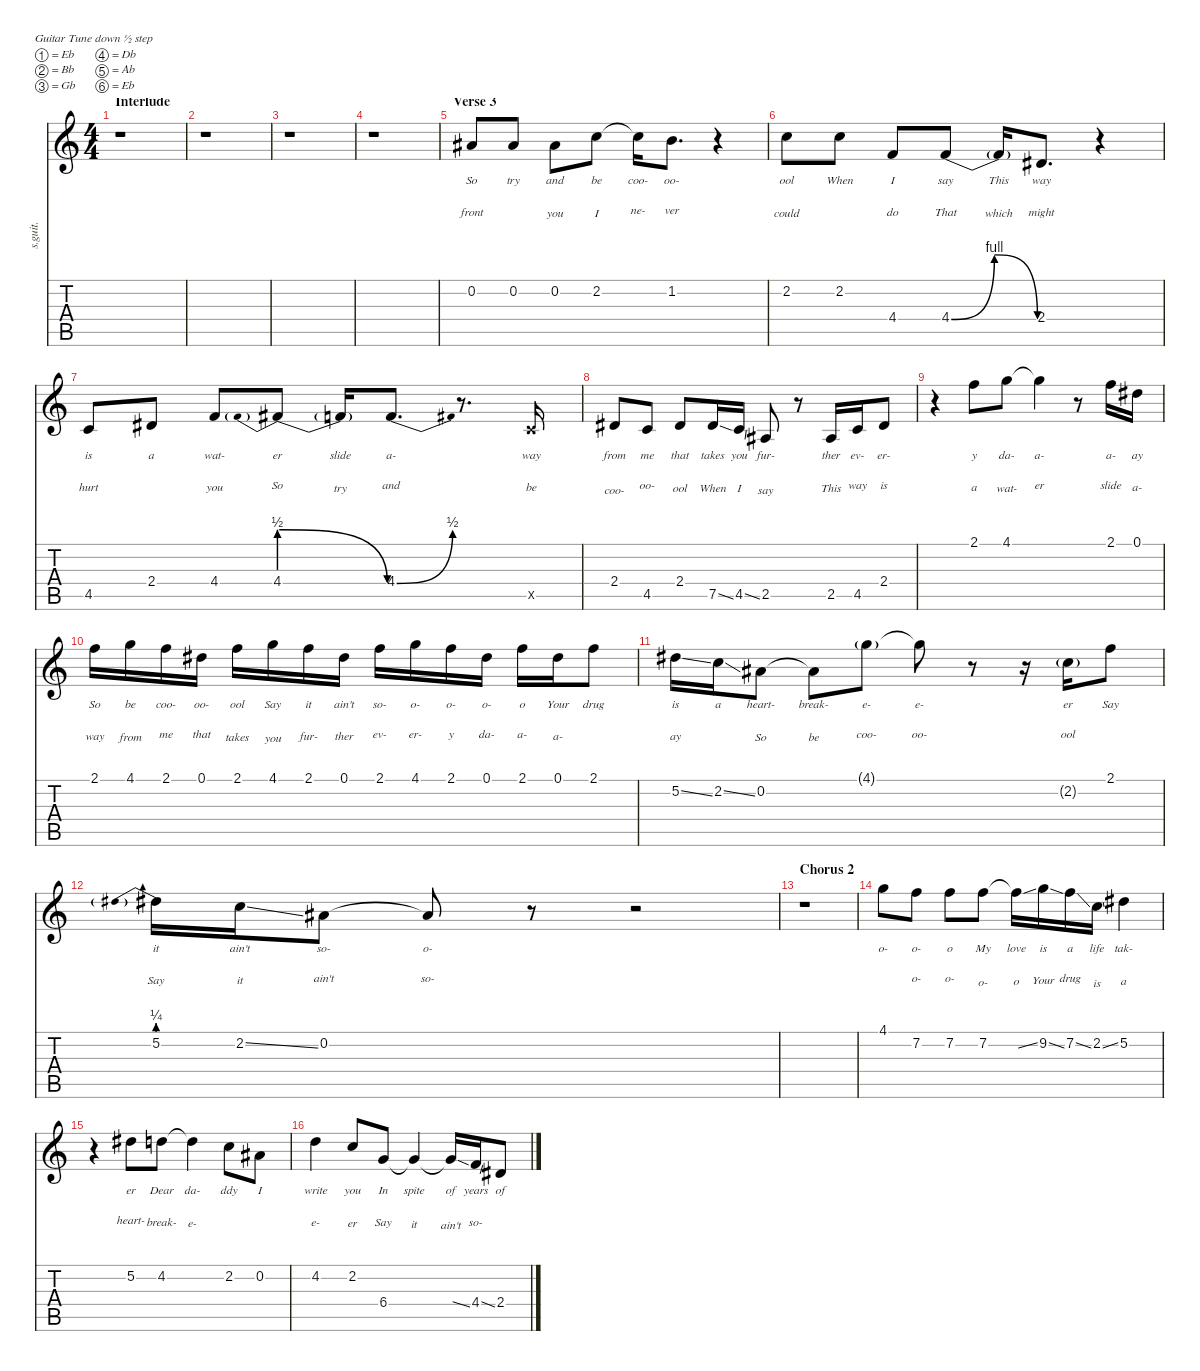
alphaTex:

\defaultSystemsLayout 4
\hideDynamics
\bracketExtendMode nobrackets
\track ("Vocals (Rivers Cuomo)" "s.guit.") {instrument clarinet}
\staff {score tabs}
\tuning (Eb4 Bb3 Gb3 Db3 Ab2 Eb2)
\displaytranspose 12
\ts (4 4)
\section ("" "Interlude")
\tempo (76 hide)
\clef g2
\ks c
r.1{dy f} |
r.1 |
r.1 |
r.1 |
\section ("" "Verse 3")
0.2{acc #}.8{lyrics (0 "So") lyrics (1 "") lyrics (2 "") lyrics (3 "") lyrics (4 "") lyrics (5 "front") lyrics (6 "") lyrics (7 "") lyrics (8 "") lyrics (9 "")} 0.2{acc #}.8{lyrics (0 "try") lyrics (1 "") lyrics (2 "") lyrics (3 "") lyrics (4 "") lyrics (5 "") lyrics (6 "") lyrics (7 "") lyrics (8 "") lyrics (9 "")} 0.2{acc #}.8{lyrics (0 "and") lyrics (1 "") lyrics (2 "") lyrics (3 "") lyrics (4 "") lyrics (5 "you") lyrics (6 "") lyrics (7 "") lyrics (8 "") lyrics (9 "")} 2.2.8{lyrics (0 "be") lyrics (1 "") lyrics (2 "") lyrics (3 "") lyrics (4 "") lyrics (5 "I") lyrics (6 "") lyrics (7 "") lyrics (8 "") lyrics (9 "")} 2.2{t}.16{lyrics (0 "coo-") lyrics (1 "") lyrics (2 "") lyrics (3 "") lyrics (4 "") lyrics (5 "ne-") lyrics (6 "") lyrics (7 "") lyrics (8 "") lyrics (9 "")} 1.2.8{d lyrics (0 "oo-") lyrics (1 "") lyrics (2 "") lyrics (3 "") lyrics (4 "") lyrics (5 "ver") lyrics (6 "") lyrics (7 "") lyrics (8 "") lyrics (9 "")} r.4 |
2.2.8{lyrics (0 "ool") lyrics (1 "") lyrics (2 "") lyrics (3 "") lyrics (4 "") lyrics (5 "could") lyrics (6 "") lyrics (7 "") lyrics (8 "") lyrics (9 "")} 2.2.8{lyrics (0 "When") lyrics (1 "") lyrics (2 "") lyrics (3 "") lyrics (4 "") lyrics (5 "") lyrics (6 "") lyrics (7 "") lyrics (8 "") lyrics (9 "")} 4.4.8{lyrics (0 "I") lyrics (1 "") lyrics (2 "") lyrics (3 "") lyrics (4 "") lyrics (5 "do") lyrics (6 "") lyrics (7 "") lyrics (8 "") lyrics (9 "")} 4.4{be (bendrelease 0 0 30 4 30 4 60 0)}.8{lyrics (0 "say") lyrics (1 "") lyrics (2 "") lyrics (3 "") lyrics (4 "") lyrics (5 "That") lyrics (6 "") lyrics (7 "") lyrics (8 "") lyrics (9 "")} 4.4{t}.16{lyrics (0 "This") lyrics (1 "") lyrics (2 "") lyrics (3 "") lyrics (4 "") lyrics (5 "which") lyrics (6 "") lyrics (7 "") lyrics (8 "") lyrics (9 "")} 2.4{acc #}.8{d lyrics (0 "way") lyrics (1 "") lyrics (2 "") lyrics (3 "") lyrics (4 "") lyrics (5 "might") lyrics (6 "") lyrics (7 "") lyrics (8 "") lyrics (9 "")} r.4 |
4.5.8{lyrics (0 "is") lyrics (1 "") lyrics (2 "") lyrics (3 "") lyrics (4 "") lyrics (5 "hurt") lyrics (6 "") lyrics (7 "") lyrics (8 "") lyrics (9 "")} 2.4{acc #}.8{lyrics (0 "a") lyrics (1 "") lyrics (2 "") lyrics (3 "") lyrics (4 "") lyrics (5 "") lyrics (6 "") lyrics (7 "") lyrics (8 "") lyrics (9 "")} 4.4.8{lyrics (0 "wat-") lyrics (1 "") lyrics (2 "") lyrics (3 "") lyrics (4 "") lyrics (5 "you") lyrics (6 "") lyrics (7 "") lyrics (8 "") lyrics (9 "")} 4.4{be (prebendrelease 0 2 19.8 0)}.8{lyrics (0 "er") lyrics (1 "") lyrics (2 "") lyrics (3 "") lyrics (4 "") lyrics (5 "So") lyrics (6 "") lyrics (7 "") lyrics (8 "") lyrics (9 "")} 4.4{t}.16{lyrics (0 "slide") lyrics (1 "") lyrics (2 "") lyrics (3 "") lyrics (4 "") lyrics (5 "try") lyrics (6 "") lyrics (7 "") lyrics (8 "") lyrics (9 "")} 4.4{be (bend 0 0 45 2)}.8{d lyrics (0 "a-") lyrics (1 "") lyrics (2 "") lyrics (3 "") lyrics (4 "") lyrics (5 "and") lyrics (6 "") lyrics (7 "") lyrics (8 "") lyrics (9 "")} r.8{d} 4.5{x}.16{lyrics (0 "way") lyrics (1 "") lyrics (2 "") lyrics (3 "") lyrics (4 "") lyrics (5 "be") lyrics (6 "") lyrics (7 "") lyrics (8 "") lyrics (9 "")} |
2.4{acc #}.8{lyrics (0 "from") lyrics (1 "") lyrics (2 "") lyrics (3 "") lyrics (4 "") lyrics (5 "coo-") lyrics (6 "") lyrics (7 "") lyrics (8 "") lyrics (9 "")} 4.5.8{lyrics (0 "me") lyrics (1 "") lyrics (2 "") lyrics (3 "") lyrics (4 "") lyrics (5 "oo-") lyrics (6 "") lyrics (7 "") lyrics (8 "") lyrics (9 "")} 2.4{acc #}.8{lyrics (0 "that") lyrics (1 "") lyrics (2 "") lyrics (3 "") lyrics (4 "") lyrics (5 "ool") lyrics (6 "") lyrics (7 "") lyrics (8 "") lyrics (9 "")} 7.5{ss acc #}.16{lyrics (0 "takes") lyrics (1 "") lyrics (2 "") lyrics (3 "") lyrics (4 "") lyrics (5 "When") lyrics (6 "") lyrics (7 "") lyrics (8 "") lyrics (9 "")} 4.5{ss}.16{lyrics (0 "you") lyrics (1 "") lyrics (2 "") lyrics (3 "") lyrics (4 "") lyrics (5 "I") lyrics (6 "") lyrics (7 "") lyrics (8 "") lyrics (9 "")} 2.5{acc #}.8{lyrics (0 "fur-") lyrics (1 "") lyrics (2 "") lyrics (3 "") lyrics (4 "") lyrics (5 "say") lyrics (6 "") lyrics (7 "") lyrics (8 "") lyrics (9 "")} r.8 2.5{acc #}.16{lyrics (0 "ther") lyrics (1 "") lyrics (2 "") lyrics (3 "") lyrics (4 "") lyrics (5 "This") lyrics (6 "") lyrics (7 "") lyrics (8 "") lyrics (9 "")} 4.5.16{lyrics (0 "ev-") lyrics (1 "") lyrics (2 "") lyrics (3 "") lyrics (4 "") lyrics (5 "way") lyrics (6 "") lyrics (7 "") lyrics (8 "") lyrics (9 "")} 2.4{acc #}.8{lyrics (0 "er-") lyrics (1 "") lyrics (2 "") lyrics (3 "") lyrics (4 "") lyrics (5 "is") lyrics (6 "") lyrics (7 "") lyrics (8 "") lyrics (9 "")} |
r.4 2.1.8{lyrics (0 "y") lyrics (1 "") lyrics (2 "") lyrics (3 "") lyrics (4 "") lyrics (5 "a") lyrics (6 "") lyrics (7 "") lyrics (8 "") lyrics (9 "")} 4.1.8{lyrics (0 "da-") lyrics (1 "") lyrics (2 "") lyrics (3 "") lyrics (4 "") lyrics (5 "wat-") lyrics (6 "") lyrics (7 "") lyrics (8 "") lyrics (9 "")} 4.1{t}.4{lyrics (0 "a-") lyrics (1 "") lyrics (2 "") lyrics (3 "") lyrics (4 "") lyrics (5 "er") lyrics (6 "") lyrics (7 "") lyrics (8 "") lyrics (9 "")} r.8 2.1.16{lyrics (0 "a-") lyrics (1 "") lyrics (2 "") lyrics (3 "") lyrics (4 "") lyrics (5 "slide") lyrics (6 "") lyrics (7 "") lyrics (8 "") lyrics (9 "")} 0.1{acc #}.16{lyrics (0 "ay") lyrics (1 "") lyrics (2 "") lyrics (3 "") lyrics (4 "") lyrics (5 "a-") lyrics (6 "") lyrics (7 "") lyrics (8 "") lyrics (9 "")} |
2.1.16{lyrics (0 "So") lyrics (1 "") lyrics (2 "") lyrics (3 "") lyrics (4 "") lyrics (5 "way") lyrics (6 "") lyrics (7 "") lyrics (8 "") lyrics (9 "")} 4.1.16{lyrics (0 "be") lyrics (1 "") lyrics (2 "") lyrics (3 "") lyrics (4 "") lyrics (5 "from") lyrics (6 "") lyrics (7 "") lyrics (8 "") lyrics (9 "")} 2.1.16{lyrics (0 "coo-") lyrics (1 "") lyrics (2 "") lyrics (3 "") lyrics (4 "") lyrics (5 "me") lyrics (6 "") lyrics (7 "") lyrics (8 "") lyrics (9 "")} 0.1{acc #}.16{lyrics (0 "oo-") lyrics (1 "") lyrics (2 "") lyrics (3 "") lyrics (4 "") lyrics (5 "that") lyrics (6 "") lyrics (7 "") lyrics (8 "") lyrics (9 "")} 2.1.16{lyrics (0 "ool") lyrics (1 "") lyrics (2 "") lyrics (3 "") lyrics (4 "") lyrics (5 "takes") lyrics (6 "") lyrics (7 "") lyrics (8 "") lyrics (9 "")} 4.1.16{lyrics (0 "Say") lyrics (1 "") lyrics (2 "") lyrics (3 "") lyrics (4 "") lyrics (5 "you") lyrics (6 "") lyrics (7 "") lyrics (8 "") lyrics (9 "")} 2.1.16{lyrics (0 "it") lyrics (1 "") lyrics (2 "") lyrics (3 "") lyrics (4 "") lyrics (5 "fur-") lyrics (6 "") lyrics (7 "") lyrics (8 "") lyrics (9 "")} 0.1{acc #}.16{lyrics (0 "ain't") lyrics (1 "") lyrics (2 "") lyrics (3 "") lyrics (4 "") lyrics (5 "ther") lyrics (6 "") lyrics (7 "") lyrics (8 "") lyrics (9 "")} 2.1.16{lyrics (0 "so-") lyrics (1 "") lyrics (2 "") lyrics (3 "") lyrics (4 "") lyrics (5 "ev-") lyrics (6 "") lyrics (7 "") lyrics (8 "") lyrics (9 "")} 4.1.16{lyrics (0 "o-") lyrics (1 "") lyrics (2 "") lyrics (3 "") lyrics (4 "") lyrics (5 "er-") lyrics (6 "") lyrics (7 "") lyrics (8 "") lyrics (9 "")} 2.1.16{lyrics (0 "o-") lyrics (1 "") lyrics (2 "") lyrics (3 "") lyrics (4 "") lyrics (5 "y") lyrics (6 "") lyrics (7 "") lyrics (8 "") lyrics (9 "")} 0.1{acc #}.16{lyrics (0 "o-") lyrics (1 "") lyrics (2 "") lyrics (3 "") lyrics (4 "") lyrics (5 "da-") lyrics (6 "") lyrics (7 "") lyrics (8 "") lyrics (9 "")} 2.1.16{lyrics (0 "o") lyrics (1 "") lyrics (2 "") lyrics (3 "") lyrics (4 "") lyrics (5 "a-") lyrics (6 "") lyrics (7 "") lyrics (8 "") lyrics (9 "")} 0.1{acc #}.16{lyrics (0 "Your") lyrics (1 "") lyrics (2 "") lyrics (3 "") lyrics (4 "") lyrics (5 "a-") lyrics (6 "") lyrics (7 "") lyrics (8 "") lyrics (9 "")} 2.1.8{lyrics (0 "drug") lyrics (1 "") lyrics (2 "") lyrics (3 "") lyrics (4 "") lyrics (5 "") lyrics (6 "") lyrics (7 "") lyrics (8 "") lyrics (9 "")} |
5.2{ss acc #}.16{lyrics (0 "is") lyrics (1 "") lyrics (2 "") lyrics (3 "") lyrics (4 "") lyrics (5 "ay") lyrics (6 "") lyrics (7 "") lyrics (8 "") lyrics (9 "")} 2.2{ss}.16{lyrics (0 "a") lyrics (1 "") lyrics (2 "") lyrics (3 "") lyrics (4 "") lyrics (5 "") lyrics (6 "") lyrics (7 "") lyrics (8 "") lyrics (9 "")} 0.2{acc #}.8{lyrics (0 "heart-") lyrics (1 "") lyrics (2 "") lyrics (3 "") lyrics (4 "") lyrics (5 "So") lyrics (6 "") lyrics (7 "") lyrics (8 "") lyrics (9 "")} 0.2{t acc #}.8{lyrics (0 "break-") lyrics (1 "") lyrics (2 "") lyrics (3 "") lyrics (4 "") lyrics (5 "be") lyrics (6 "") lyrics (7 "") lyrics (8 "") lyrics (9 "")} 4.1{g}.8{lyrics (0 "e-") lyrics (1 "") lyrics (2 "") lyrics (3 "") lyrics (4 "") lyrics (5 "coo-") lyrics (6 "") lyrics (7 "") lyrics (8 "") lyrics (9 "") dy mp} 4.1{t}.8{lyrics (0 "e-") lyrics (1 "") lyrics (2 "") lyrics (3 "") lyrics (4 "") lyrics (5 "oo-") lyrics (6 "") lyrics (7 "") lyrics (8 "") lyrics (9 "")} r.8 r.16 2.2{g}.16{lyrics (0 "er") lyrics (1 "") lyrics (2 "") lyrics (3 "") lyrics (4 "") lyrics (5 "ool") lyrics (6 "") lyrics (7 "") lyrics (8 "") lyrics (9 "")} 2.1.8{lyrics (0 "Say") lyrics (1 "") lyrics (2 "") lyrics (3 "") lyrics (4 "") lyrics (5 "") lyrics (6 "") lyrics (7 "") lyrics (8 "") lyrics (9 "") dy f} |
5.2{be (prebend 0 1 60 1) acc #}.16{lyrics (0 "it") lyrics (1 "") lyrics (2 "") lyrics (3 "") lyrics (4 "") lyrics (5 "Say") lyrics (6 "") lyrics (7 "") lyrics (8 "") lyrics (9 "")} 2.2{ss}.16{lyrics (0 "ain't") lyrics (1 "") lyrics (2 "") lyrics (3 "") lyrics (4 "") lyrics (5 "it") lyrics (6 "") lyrics (7 "") lyrics (8 "") lyrics (9 "")} 0.2{acc #}.8{lyrics (0 "so-") lyrics (1 "") lyrics (2 "") lyrics (3 "") lyrics (4 "") lyrics (5 "ain't") lyrics (6 "") lyrics (7 "") lyrics (8 "") lyrics (9 "")} 0.2{t acc #}.8{lyrics (0 "o-") lyrics (1 "") lyrics (2 "") lyrics (3 "") lyrics (4 "") lyrics (5 "so-") lyrics (6 "") lyrics (7 "") lyrics (8 "") lyrics (9 "")} r.8 r.2 |
\section ("" "Chorus 2")
r.1 |
4.1.8{lyrics (0 "o-") lyrics (1 "") lyrics (2 "") lyrics (3 "") lyrics (4 "") lyrics (5 "") lyrics (6 "") lyrics (7 "") lyrics (8 "") lyrics (9 "")} 7.2.8{lyrics (0 "o-") lyrics (1 "") lyrics (2 "") lyrics (3 "") lyrics (4 "") lyrics (5 "o-") lyrics (6 "") lyrics (7 "") lyrics (8 "") lyrics (9 "")} 7.2.8{lyrics (0 "o") lyrics (1 "") lyrics (2 "") lyrics (3 "") lyrics (4 "") lyrics (5 "o-") lyrics (6 "") lyrics (7 "") lyrics (8 "") lyrics (9 "")} 7.2.8{lyrics (0 "My") lyrics (1 "") lyrics (2 "") lyrics (3 "") lyrics (4 "") lyrics (5 "o-") lyrics (6 "") lyrics (7 "") lyrics (8 "") lyrics (9 "")} 7.2{ss t}.16{lyrics (0 "love") lyrics (1 "") lyrics (2 "") lyrics (3 "") lyrics (4 "") lyrics (5 "o") lyrics (6 "") lyrics (7 "") lyrics (8 "") lyrics (9 "")} 9.2{ss}.16{lyrics (0 "is") lyrics (1 "") lyrics (2 "") lyrics (3 "") lyrics (4 "") lyrics (5 "Your") lyrics (6 "") lyrics (7 "") lyrics (8 "") lyrics (9 "")} 7.2{ss}.16{lyrics (0 "a") lyrics (1 "") lyrics (2 "") lyrics (3 "") lyrics (4 "") lyrics (5 "drug") lyrics (6 "") lyrics (7 "") lyrics (8 "") lyrics (9 "")} 2.2{ss}.16{lyrics (0 "life") lyrics (1 "") lyrics (2 "") lyrics (3 "") lyrics (4 "") lyrics (5 "is") lyrics (6 "") lyrics (7 "") lyrics (8 "") lyrics (9 "")} 5.2{acc #}.4{lyrics (0 "tak-") lyrics (1 "") lyrics (2 "") lyrics (3 "") lyrics (4 "") lyrics (5 "a") lyrics (6 "") lyrics (7 "") lyrics (8 "") lyrics (9 "")} |
r.4 5.2{acc #}.8{lyrics (0 "er") lyrics (1 "") lyrics (2 "") lyrics (3 "") lyrics (4 "") lyrics (5 "heart-") lyrics (6 "") lyrics (7 "") lyrics (8 "") lyrics (9 "")} 4.2.8{lyrics (0 "Dear") lyrics (1 "") lyrics (2 "") lyrics (3 "") lyrics (4 "") lyrics (5 "break-") lyrics (6 "") lyrics (7 "") lyrics (8 "") lyrics (9 "")} 4.2{t}.4{lyrics (0 "da-") lyrics (1 "") lyrics (2 "") lyrics (3 "") lyrics (4 "") lyrics (5 "e-") lyrics (6 "") lyrics (7 "") lyrics (8 "") lyrics (9 "")} 2.2.8{lyrics (0 "ddy") lyrics (1 "") lyrics (2 "") lyrics (3 "") lyrics (4 "") lyrics (5 "") lyrics (6 "") lyrics (7 "") lyrics (8 "") lyrics (9 "")} 0.2{acc #}.8{lyrics (0 "I") lyrics (1 "") lyrics (2 "") lyrics (3 "") lyrics (4 "") lyrics (5 "") lyrics (6 "") lyrics (7 "") lyrics (8 "") lyrics (9 "")} |
4.2.4{lyrics (0 "write") lyrics (1 "") lyrics (2 "") lyrics (3 "") lyrics (4 "") lyrics (5 "e-") lyrics (6 "") lyrics (7 "") lyrics (8 "") lyrics (9 "")} 2.2.8{lyrics (0 "you") lyrics (1 "") lyrics (2 "") lyrics (3 "") lyrics (4 "") lyrics (5 "er") lyrics (6 "") lyrics (7 "") lyrics (8 "") lyrics (9 "")} 6.4.8{lyrics (0 "In") lyrics (1 "") lyrics (2 "") lyrics (3 "") lyrics (4 "") lyrics (5 "Say") lyrics (6 "") lyrics (7 "") lyrics (8 "") lyrics (9 "")} 6.4{t}.4{lyrics (0 "spite") lyrics (1 "") lyrics (2 "") lyrics (3 "") lyrics (4 "") lyrics (5 "it") lyrics (6 "") lyrics (7 "") lyrics (8 "") lyrics (9 "")} 6.4{ss t}.16{lyrics (0 "of") lyrics (1 "") lyrics (2 "") lyrics (3 "") lyrics (4 "") lyrics (5 "ain't") lyrics (6 "") lyrics (7 "") lyrics (8 "") lyrics (9 "")} 4.4{ss}.16{lyrics (0 "years") lyrics (1 "") lyrics (2 "") lyrics (3 "") lyrics (4 "") lyrics (5 "so-") lyrics (6 "") lyrics (7 "") lyrics (8 "") lyrics (9 "")} 2.4{acc #}.8{lyrics (0 "of") lyrics (1 "") lyrics (2 "") lyrics (3 "") lyrics (4 "") lyrics (5 "") lyrics (6 "") lyrics (7 "") lyrics (8 "") lyrics (9 "")}
